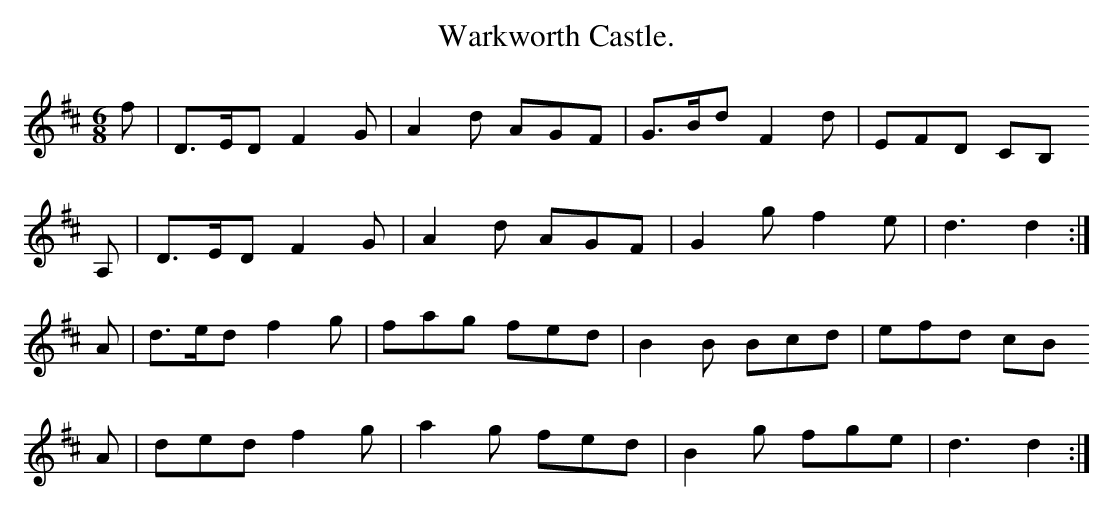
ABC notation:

X:1
T:Warkworth Castle.
L:1/8
M:6/8
K:D
f |D>ED F2G|A2d AGF|G>Bd F2d|EFD CB,
A,|D>ED F2G|A2d AGF|G2g  f2e|d3  d2:|
A |d>ed f2g|fag fed|B2B  Bcd|efd cB
A |ded  f2g|a2g fed|B2g  fge|d3  d2:|
